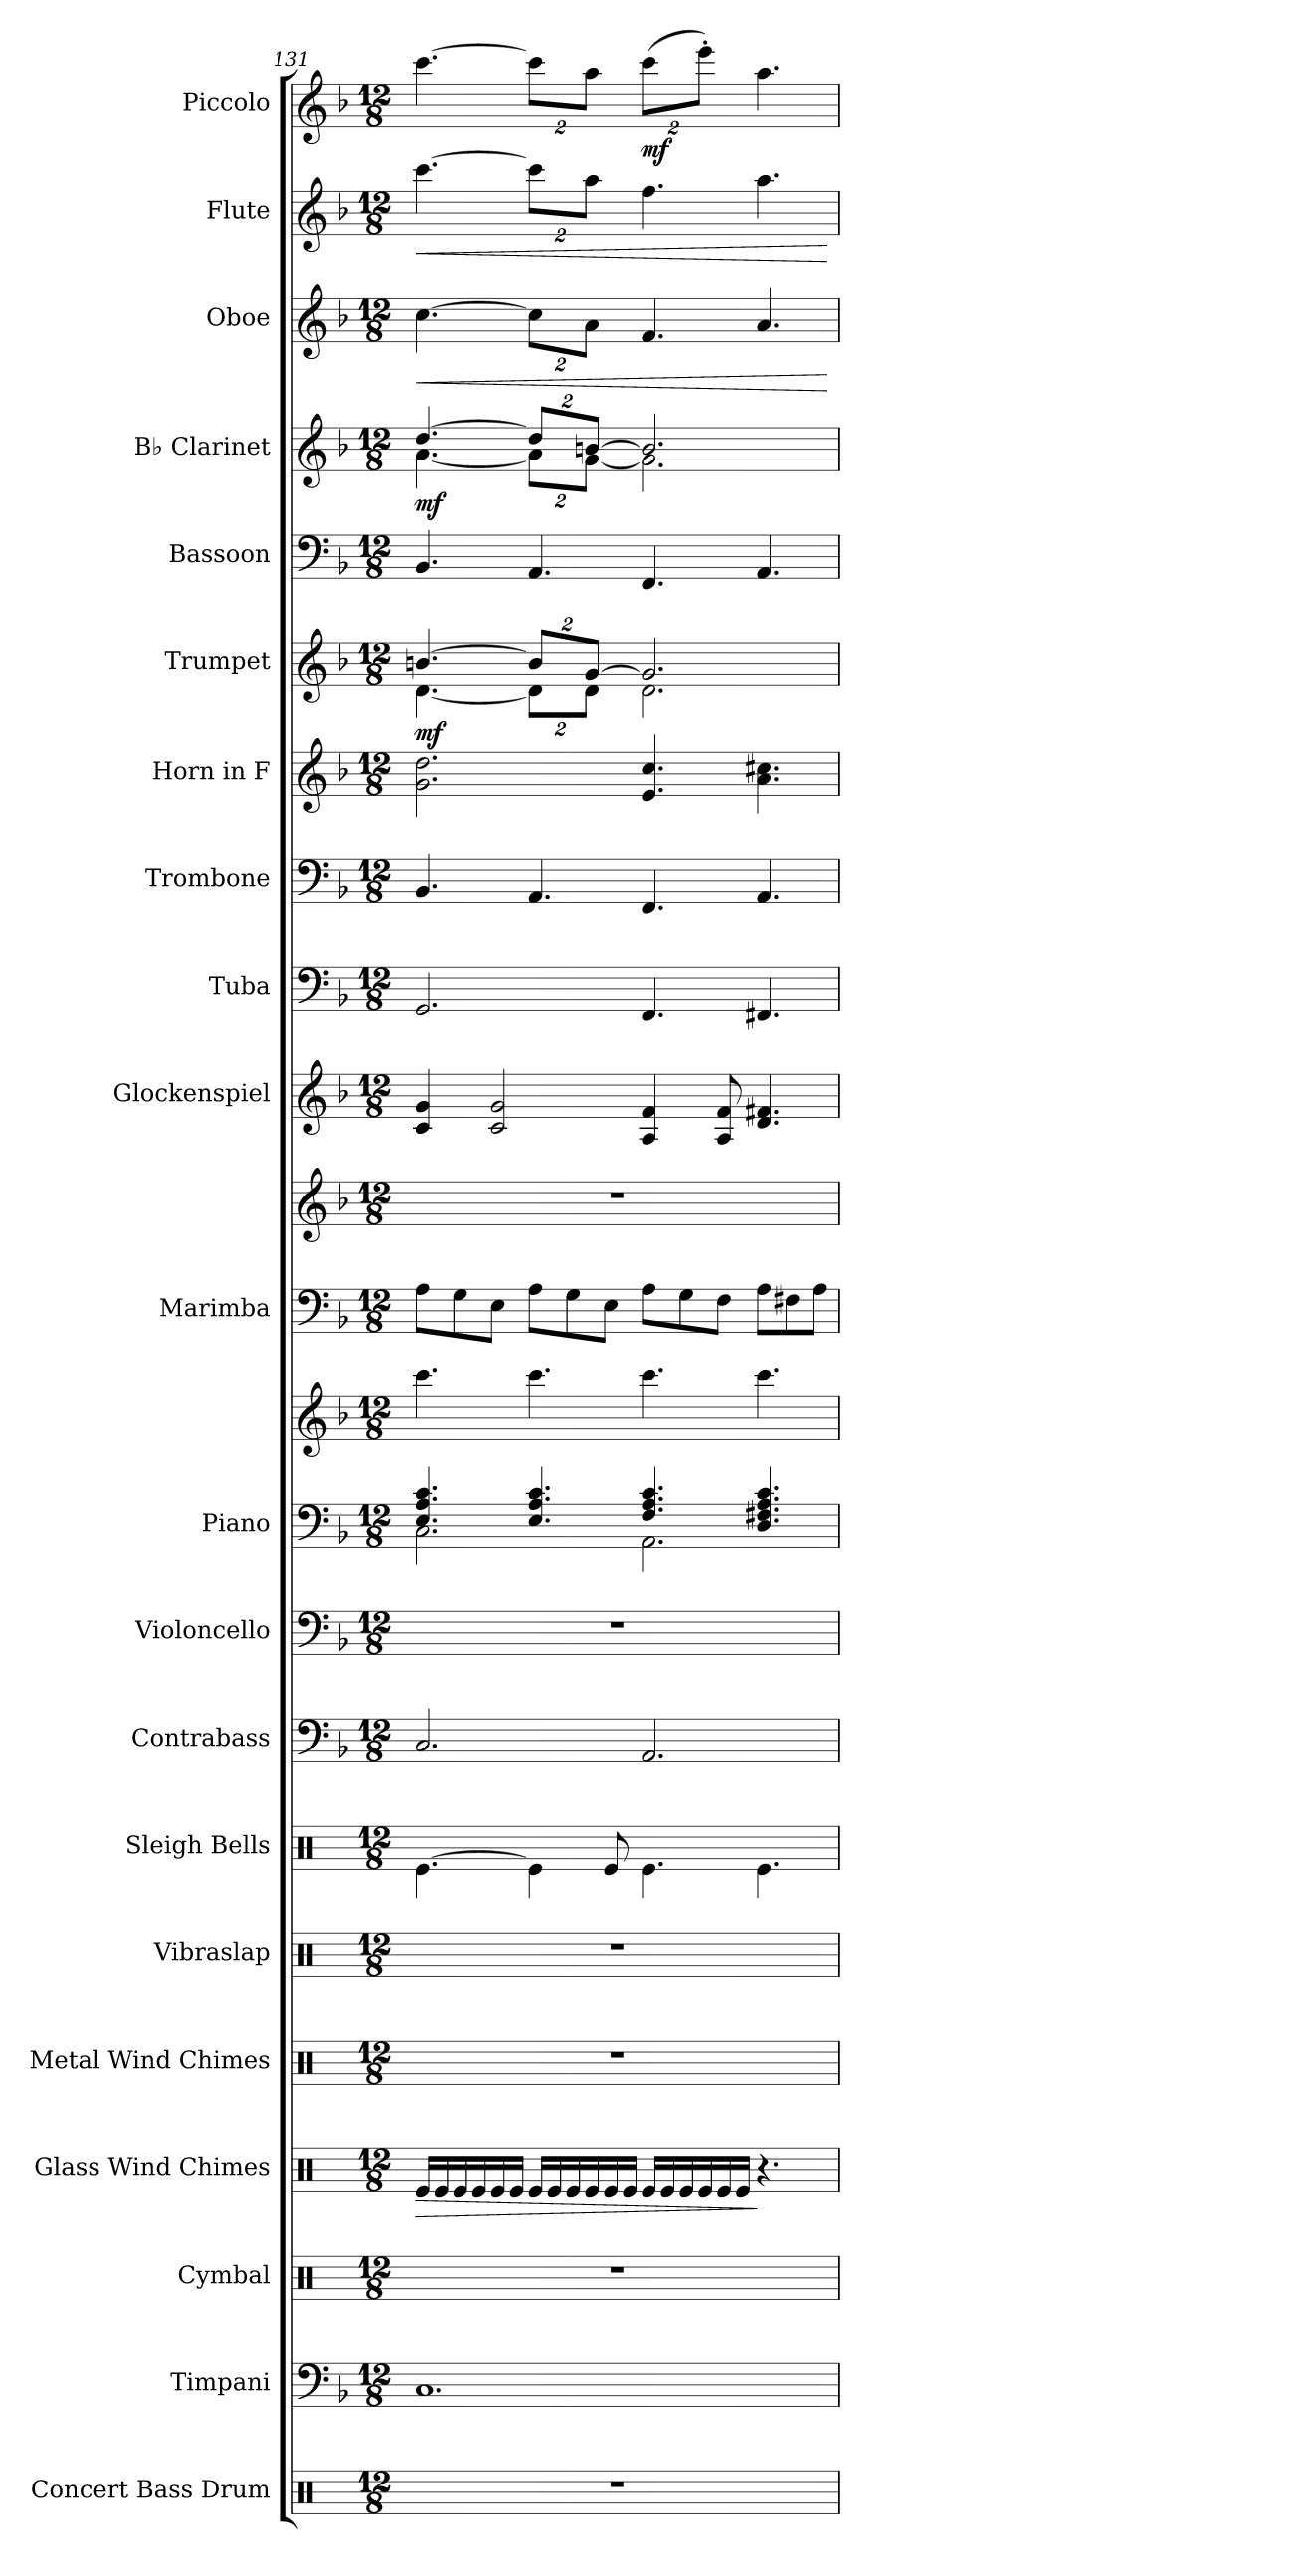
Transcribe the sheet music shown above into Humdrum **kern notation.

**kern	**kern	**kern	**kern	**dynam	**kern	**kern	**kern	**kern	**kern	**kern	**kern	**kern	**kern	**kern	**kern	**kern	**kern	**kern	**dynam	**kern	**kern	**dynam	**kern	**dynam	**kern	**dynam	**kern	**dynam
*part21	*part20	*part19	*part18	*part18	*part17	*part16	*part15	*part14	*part13	*part12	*part12	*part11	*part11	*part10	*part9	*part8	*part7	*part6	*part6	*part5	*part4	*part4	*part3	*part3	*part2	*part2	*part1	*part1
*staff23	*staff22	*staff21	*staff20	*staff20	*staff19	*staff18	*staff17	*staff16	*staff15	*staff14	*staff13	*staff12	*staff11	*staff10	*staff9	*staff8	*staff7	*staff6	*staff6	*staff5	*staff4	*staff4	*staff3	*staff3	*staff2	*staff2	*staff1	*staff1
*I"Concert Bass Drum	*I"Timpani	*I"Cymbal	*I"Glass Wind Chimes	*	*I"Metal Wind Chimes	*I"Vibraslap	*I"Sleigh Bells	*I"Contrabass	*I"Violoncello	*I"Piano	*	*I"Marimba	*	*I"Glockenspiel	*I"Tuba	*I"Trombone	*I"Horn in F	*I"Trumpet	*	*I"Bassoon	*I"B♭ Clarinet	*	*I"Oboe	*	*I"Flute	*	*I"Piccolo	*
*I'Con. BD	*I'Timp.	*I'Cym.	*I'Gl. Wn Ch.	*	*I'Met. Wn Ch.	*I'Vibslp.	*I'Sle. Be.	*I'Cb.	*I'Vc.	*I'Pno.	*	*I'Mrm.	*	*I'Glock.	*I'Tba.	*I'Tbn.	*	*I'Tpt.	*	*I'Bsn.	*I'B♭ Cl.	*	*I'Ob.	*	*I'Fl.	*	*I'Picc.	*
!!LO:PB:g=z
*clefX	*clefF4	*clefX	*clefX	*	*clefX	*clefX	*clefX	*clefF4	*clefF4	*clefF4	*clefG2	*clefF4	*clefG2	*clefG2	*clefF4	*clefF4	*clefG2	*clefG2	*	*clefF4	*clefG2	*	*clefG2	*	*clefG2	*	*clefG2	*
*	*	*	*	*	*	*	*	*ITrd7c12	*	*	*	*	*	*ITrd-14c-24	*	*	*ITrd4c7	*ITrd1c2	*	*	*ITrd1c2	*	*	*	*	*	*ITrd-7c-12	*
*k[]	*k[b-]	*k[]	*k[]	*	*k[]	*k[]	*k[]	*k[b-]	*k[b-]	*k[b-]	*k[b-]	*k[b-]	*k[b-]	*k[b-]	*k[b-]	*k[b-]	*k[b-e-]	*k[b-e-a-]	*	*k[b-]	*k[b-e-a-]	*	*k[b-]	*	*k[b-]	*	*k[b-]	*
*M12/8	*M12/8	*M12/8	*M12/8	*	*M12/8	*M12/8	*M12/8	*M12/8	*M12/8	*M12/8	*M12/8	*M12/8	*M12/8	*M12/8	*M12/8	*M12/8	*M12/8	*M12/8	*	*M12/8	*M12/8	*	*M12/8	*	*M12/8	*	*M12/8	*
=131	=131	=131	=131	=131	=131	=131	=131	=131	=131	=131	=131	=131	=131	=131	=131	=131	=131	=131	=131	=131	=131	=131	=131	=131	=131	=131	=131	=131
!	!	!	!	!LO:HP:b	!	!	!	!	!	!	!	!	!	!	!	!	!	!	!LO:DY:b	!	!	!LO:DY:b	!	!LO:HP:b	!	!LO:HP:b	!	!
*	*	*	*	*	*	*	*	*	*	*^	*	*	*	*	*	*	*	*^	*	*	*^	*	*	*	*	*	*	*
1.r	1.C	1.r	16Re/LL	>	1.r	1.r	[4.Re\	2.CC/	1.r	4.E/ 4.A/ 4.c/	2.C\	4.ccc\	8A\L	1.r	4ccc/ 4ggg/	2.GG/	4.BB-/	2.c\ 2.g\	[4.an/	[4.c\	mf	4.BB-/	[4.cc/	[4.g\	mf	[4.cc\	<	[4.ccc\	<	[4.cccc\	.
.	.	.	16Re/	.	.	.	.	.	.	.	.	.	.	.	.	.	.	.	.	.	.	.	.	.	.	.	.	.	.	.	.
.	.	.	16Re/	.	.	.	.	.	.	.	.	.	8G\	.	.	.	.	.	.	.	.	.	.	.	.	.	.	.	.	.	.
.	.	.	16Re/	.	.	.	.	.	.	.	.	.	.	.	.	.	.	.	.	.	.	.	.	.	.	.	.	.	.	.	.
.	.	.	16Re/	.	.	.	.	.	.	.	.	.	8E\J	.	2ccc/ 2ggg/	.	.	.	.	.	.	.	.	.	.	.	.	.	.	.	.
.	.	.	16Re/JJ	.	.	.	.	.	.	.	.	.	.	.	.	.	.	.	.	.	.	.	.	.	.	.	.	.	.	.	.
*	*	*	*	*	*	*	*	*	*	*	*	*	*	*	*	*	*	*	*Xbrackettup	*	*	*	*Xbrackettup	*	*	*Xbrackettup	*	*Xbrackettup	*	*Xbrackettup	*
.	.	.	16Re/LL	.	.	.	4Re\]	.	.	4.E/ 4.A/ 4.c/	.	4.ccc\	8A\L	.	.	.	4.AA/	.	16%3a/L]	16%3c\L]	.	4.AA/	16%3cc/L]	16%3g\L]	.	16%3cc\L]	.	16%3ccc\L]	.	16%3cccc\L]	.
.	.	.	16Re/	.	.	.	.	.	.	.	.	.	.	.	.	.	.	.	.	.	.	.	.	.	.	.	.	.	.	.	.
.	.	.	16Re/	.	.	.	.	.	.	.	.	.	8G\	.	.	.	.	.	.	.	.	.	.	.	.	.	.	.	.	.	.
.	.	.	16Re/	.	.	.	.	.	.	.	.	.	.	.	.	.	.	.	[16%3f/J	16%3c\J	.	.	[16%3an/J	[16%3f\J	.	16%3a\J	.	16%3aa\J	.	16%3aaa\J	.
.	.	.	16Re/	.	.	.	8Re/	.	.	.	.	.	8E\J	.	.	.	.	.	.	.	.	.	.	.	.	.	.	.	.	.	.
.	.	.	16Re/JJ	.	.	.	.	.	.	.	.	.	.	.	.	.	.	.	.	.	.	.	.	.	.	.	.	.	.	.	.
!	!	!	!	!	!	!	!	!	!	!	!	!	!	!	!	!	!	!	!	!	!	!	!	!	!	!	!	!	!	!	!LO:DY:b
.	.	.	16Re/LL	.	.	.	4.Re\	2.AAA/	.	4.F/ 4.A/ 4.c/	2.AA\	4.ccc\	8A\L	.	4aa/ 4fff/	4.FF/	4.FF/	4.A/ 4.f/	2.f/]	2.c\	.	4.FF/	2.a/]	2.f\]	.	4.f/	.	4.ff\	.	(>16%3cccc\L	mf
.	.	.	16Re/	.	.	.	.	.	.	.	.	.	.	.	.	.	.	.	.	.	.	.	.	.	.	.	.	.	.	.	.
.	.	.	16Re/	.	.	.	.	.	.	.	.	.	8G\	.	.	.	.	.	.	.	.	.	.	.	.	.	.	.	.	.	.
.	.	.	16Re/	.	.	.	.	.	.	.	.	.	.	.	.	.	.	.	.	.	.	.	.	.	.	.	.	.	.	16%3eeee'\J)	.
.	.	.	16Re/	.	.	.	.	.	.	.	.	.	8F\J	.	8aa/ 8fff/	.	.	.	.	.	.	.	.	.	.	.	.	.	.	.	.
.	.	.	16Re/JJ	.	.	.	.	.	.	.	.	.	.	.	.	.	.	.	.	.	.	.	.	.	.	.	.	.	.	.	.
!	!	!	!	!LO:DY:n=1:b	!	!	!	!	!	!	!	!	!	!	!	!	!	!	!	!	!	!	!	!	!	!	!	!	!	!	!
!	!	!	!	!LO:DY:n=2:b	!	!	!	!	!	!	!	!	!	!	!	!	!	!	!	!	!	!	!	!	!	!	!	!	!	!	!
.	.	.	4.r	] p other-dynamics	.	.	4.Re\	.	.	4.D/ 4.F#X/ 4.A/ 4.c/	.	4.ccc\	8A\L	.	4.ddd/ 4.fff#X/	4.FF#X/	4.AA/	4.d\ 4.f#X\	.	.	.	4.AA/	.	.	.	4.a/	.	4.aa\	.	4.aaa\	.
.	.	.	.	.	.	.	.	.	.	.	.	.	8F#X\	.	.	.	.	.	.	.	.	.	.	.	.	.	.	.	.	.	.
.	.	.	.	.	.	.	.	.	.	.	.	.	8A\J	.	.	.	.	.	.	.	.	.	.	.	.	.	.	.	.	.	.
*	*	*	*	*	*	*	*	*	*	*v	*v	*	*	*	*	*	*	*	*v	*v	*	*	*v	*v	*	*	*	*	*	*	*
.	.	.	.	.	.	.	.	.	.	.	.	.	.	.	.	.	.	.	.	.	.	.	.	[	.	[	.	.
=	=	=	=	=	=	=	=	=	=	=	=	=	=	=	=	=	=	=	=	=	=	=	=	=	=	=	=	=
*-	*-	*-	*-	*-	*-	*-	*-	*-	*-	*-	*-	*-	*-	*-	*-	*-	*-	*-	*-	*-	*-	*-	*-	*-	*-	*-	*-	*-
